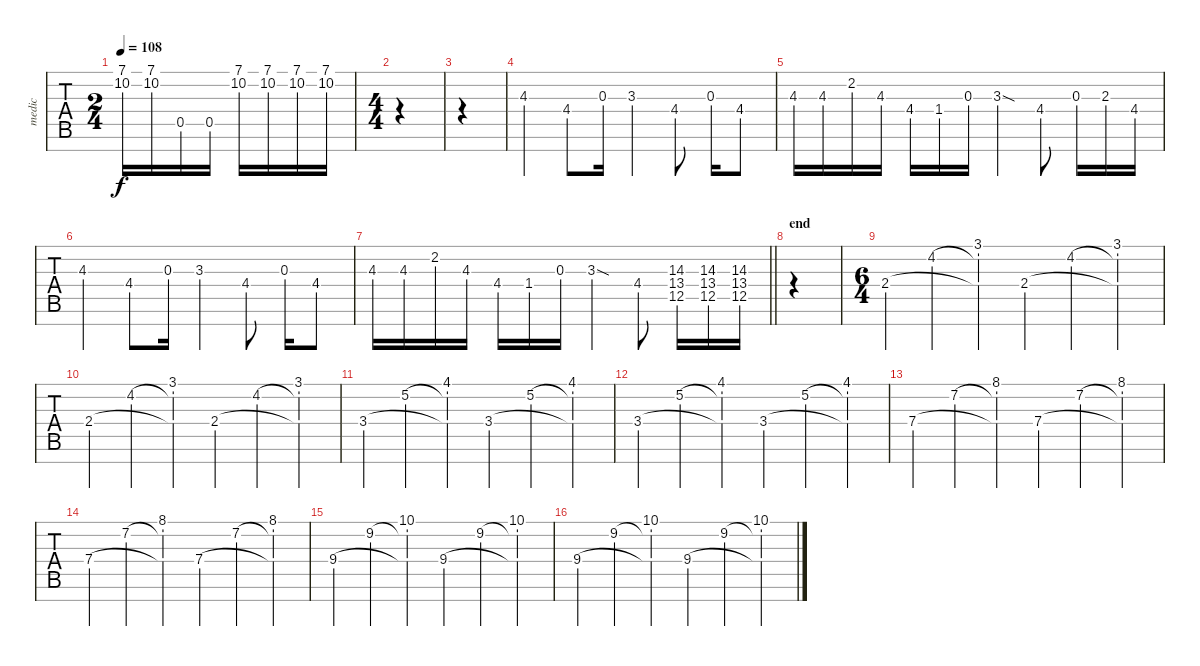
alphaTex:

\track ("medic" "medic") {instrument overdrivenguitar}
\staff {tabs}
\tuning (Gb3 D3 A2 E2 A1 Gb1 D1) {hide}
\ts (2 4)
\tempo 108
\clef f4
\ks c
(7.1 10.2).16{dy f} (7.1 10.2).16 0.5.16 0.5.16 (7.1 10.2).16 (7.1 10.2).16 (7.1 10.2).16 (7.1 10.2).16 |
\ts (4 4)
|
|
4.3.4 4.4.8 0.3.16 3.3.4 4.4.8 0.3.16 4.4.8 |
4.3.16 4.3.16 2.2.16 4.3.16 4.4.16 1.4.16 0.3.16 3.3{sod}.4 4.4.8 0.3.16 2.3.16 4.4.16 |
4.3.4 4.4.8 0.3.16 3.3.4 4.4.8 0.3.16 4.4.8 |
\barLineRight lightlight
4.3.16 4.3.16 2.2.16 4.3.16 4.4.16 1.4.16 0.3.16 3.3{sod}.4 4.4.8 (14.3 13.4 12.5).16 (14.3 13.4 12.5).16 (14.3 13.4 12.5).16 |
\section ("" "end")
|
\ts (6 4)
2.4.4{instrument electricguitarclean} 4.2.4 (3.1 4.2{t} 2.4{t}).4 2.4.4 4.2.4 (3.1 4.2{t} 2.4{t}).4 |
2.4.4 4.2.4 (3.1 4.2{t} 2.4{t}).4 2.4.4 4.2.4 (3.1 4.2{t} 2.4{t}).4 |
3.4.4 5.2.4 (4.1 5.2{t} 3.4{t}).4 3.4.4 5.2.4 (4.1 5.2{t} 3.4{t}).4 |
3.4.4 5.2.4 (4.1 5.2{t} 3.4{t}).4 3.4.4 5.2.4 (4.1 5.2{t} 3.4{t}).4 |
7.4.4 7.2.4 (8.1 7.2{t} 7.4{t}).4 7.4.4 7.2.4 (8.1 7.2{t} 7.4{t}).4 |
7.4.4 7.2.4 (8.1 7.2{t} 7.4{t}).4 7.4.4 7.2.4 (8.1 7.2{t} 7.4{t}).4 |
9.4.4 9.2.4 (10.1 9.2{t} 9.4{t}).4 9.4.4 9.2.4 (10.1 9.2{t} 9.4{t}).4 |
9.4.4 9.2.4 (10.1 9.2{t} 9.4{t}).4 9.4.4 9.2.4 (10.1 9.2{t} 9.4{t}).4
